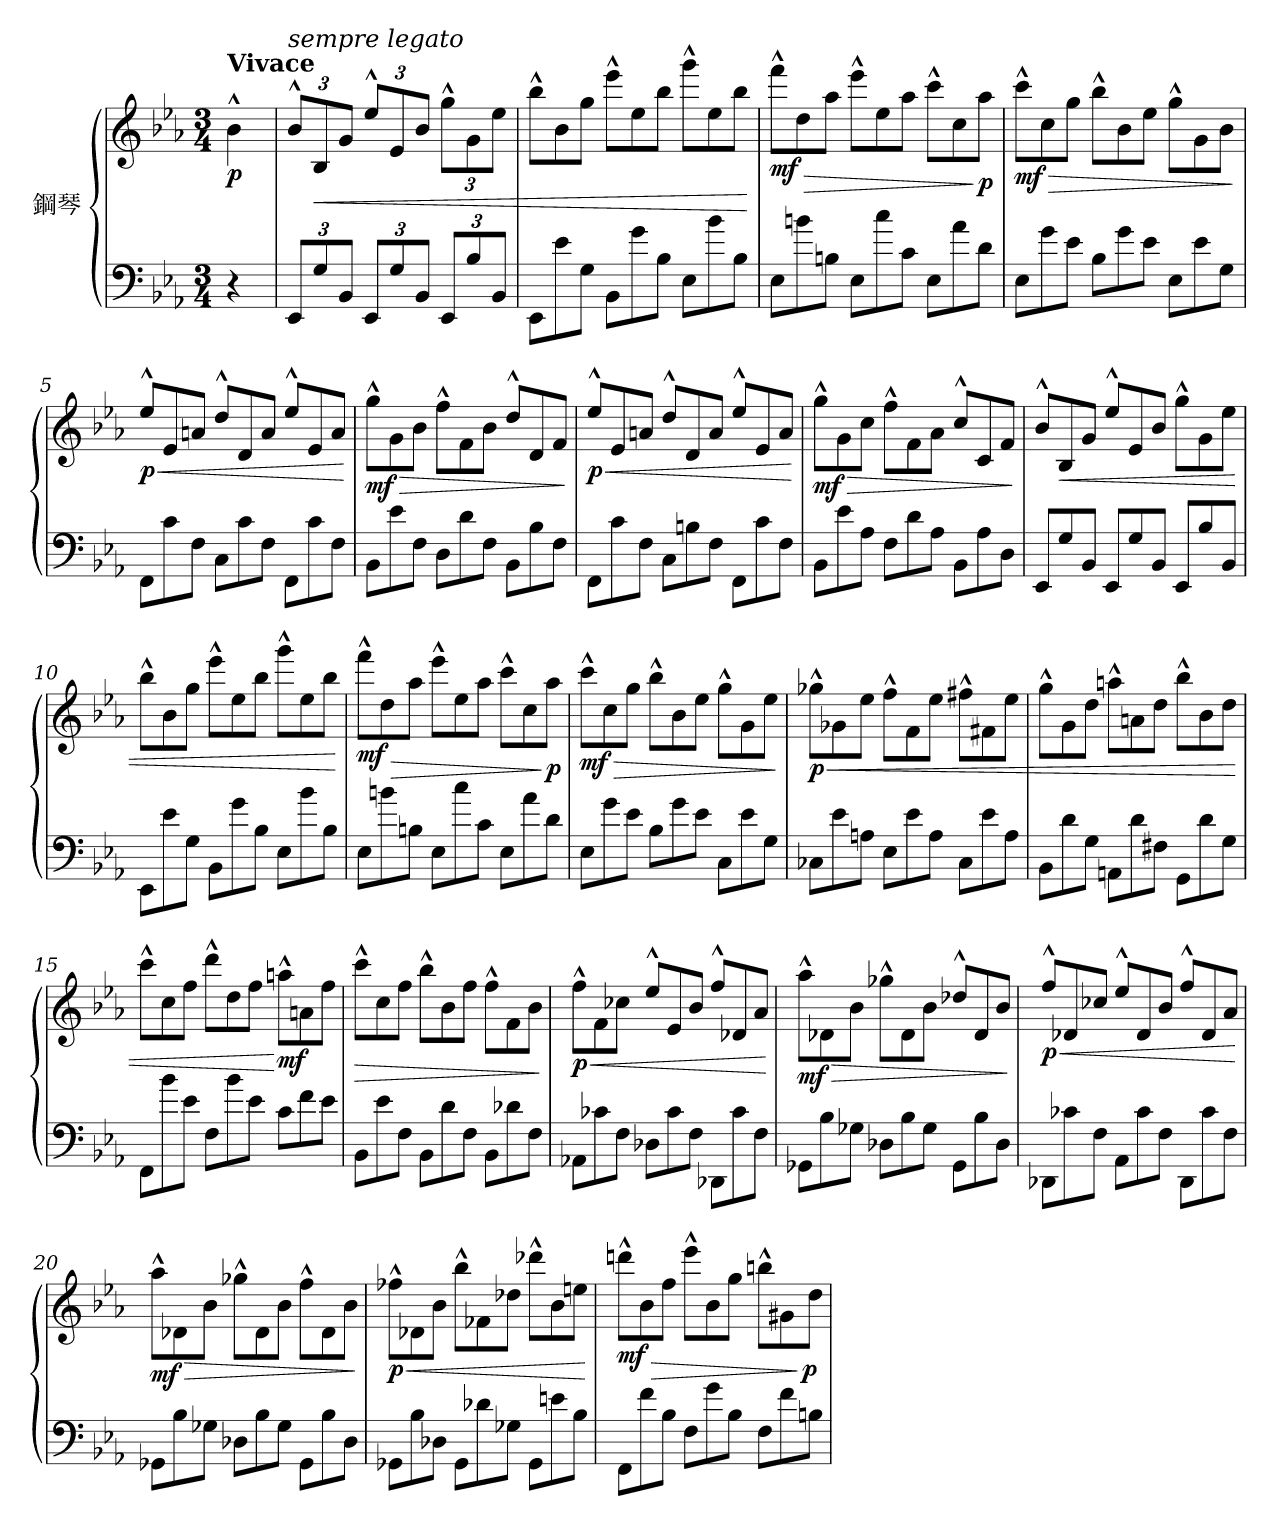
**kern	**kern	**dynam
*part1	*part1	*part1
*staff2	*staff1	*staff1/2
*I"鋼琴	*	*
*clefF4	*clefG2	*
*k[b-e-a-]	*k[b-e-a-]	*
*M3/4	*M3/4	*
*MM120	*MM120	*
=	=	=
!	!LO:TX:a:B:t=Vivace	!
!	!	!LO:DY:b
4r	4b-^^\	p
=1	=1	=1
*Xbrackettup	*Xbrackettup	*
*	*MM140	*
!	!LO:TX:a:i:t=sempre legato	!
12EE-/L	12b-^^/L	.
!	!	!LO:HP:b
12G/	12B-/	<
12BB-/J	12g/J	.
*	*MM160	*
12EE-/L	12ee-^^/L	.
12G/	12e-/	.
12BB-/J	12b-/J	.
*	*MM180	*
12EE-/L	12gg^^\L	.
12B-/	12g\	.
12BB-/J	12ee-\J	.
=2	=2	=2
*Xtuplet	*Xtuplet	*
*	*MM188	*
12EE-\L	12bb-^^\L	.
12e-\	12b-\	.
12G\J	12gg\J	.
12BB-\L	12eee-^^\L	.
12g\	12ee-\	.
12B-\J	12bb-\J	.
12E-\L	12ggg^^\L	.
12b-\	12ee-\	.
12B-\J	12bb-\J	.
.	.	[
=3	=3	=3
!	!	!LO:HP:b
!	!	!LO:DY:n=1:b
12E-\L	12fff^^\L	> mf
12bn\	12dd\	.
12Bn\J	12aa-\J	.
12E-\L	12eee-^^\L	.
12cc\	12ee-\	.
12c\J	12aa-\J	.
12E-\L	12ccc^^\L	.
12a-\	12cc\	.
!	!	!LO:DY:n=2:b
12d\J	12aa-\J	] p
!!LO:LB:g=z
=4	=4	=4
!	!	!LO:HP:b
!	!	!LO:DY:n=1:b
12E-\L	12ccc^^\L	> mf
12g\	12cc\	.
12e-\J	12gg\J	.
12B-\L	12bb-^^\L	.
12g\	12b-\	.
12e-\J	12ee-\J	.
12E-\L	12gg^^\L	.
12e-\	12g\	.
12G\J	12b-\J	.
.	.	]
=5	=5	=5
!	!	!LO:HP:b
!	!	!LO:DY:n=1:b
12FF\L	12ee-^^/L	< p
12c\	12e-/	.
12F\J	12an/J	.
12C\L	12dd^^/L	.
12c\	12d/	.
12F\J	12a/J	.
12FF\L	12ee-^^/L	.
12c\	12e-/	.
12F\J	12a/J	.
.	.	[
=6	=6	=6
!	!	!LO:HP:b
!	!	!LO:DY:n=1:b
12BB-\L	12gg^^\L	> mf
12e-\	12g\	.
12F\J	12b-\J	.
12D\L	12ff^^\L	.
12d\	12f\	.
12F\J	12b-\J	.
12BB-\L	12dd^^/L	.
12B-\	12d/	.
12F\J	12f/J	.
.	.	]
=7	=7	=7
!	!	!LO:HP:b
!	!	!LO:DY:n=1:b
12FF\L	12ee-^^/L	< p
12c\	12e-/	.
12F\J	12an/J	.
12C\L	12dd^^/L	.
12Bn\	12d/	.
12F\J	12a/J	.
12FF\L	12ee-^^/L	.
12c\	12e-/	.
12F\J	12a/J	.
.	.	[
!!LO:LB:g=z
=8	=8	=8
!	!	!LO:HP:b
!	!	!LO:DY:n=1:b
12BB-\L	12gg^^\L	> mf
12e-\	12g\	.
12A-\J	12cc\J	.
12F\L	12ff^^\L	.
12d\	12f\	.
12A-\J	12a-\J	.
12BB-\L	12cc^^/L	.
12A-\	12c/	.
12D\J	12f/J	.
.	.	]
=9	=9	=9
12EE-/L	12b-^^/L	.
!	!	!LO:HP:b
12G/	12B-/	<
12BB-/J	12g/J	.
12EE-/L	12ee-^^/L	.
12G/	12e-/	.
12BB-/J	12b-/J	.
12EE-/L	12gg^^\L	.
12B-/	12g\	.
12BB-/J	12ee-\J	.
=10	=10	=10
12EE-\L	12bb-^^\L	.
12e-\	12b-\	.
12G\J	12gg\J	.
12BB-\L	12eee-^^\L	.
12g\	12ee-\	.
12B-\J	12bb-\J	.
12E-\L	12ggg^^\L	.
12b-\	12ee-\	.
12B-\J	12bb-\J	.
.	.	[
=11	=11	=11
!	!	!LO:HP:b
!	!	!LO:DY:n=1:b
12E-\L	12fff^^\L	> mf
12bn\	12dd\	.
12Bn\J	12aa-\J	.
12E-\L	12eee-^^\L	.
12cc\	12ee-\	.
12c\J	12aa-\J	.
12E-\L	12ccc^^\L	.
12a-\	12cc\	.
!	!	!LO:DY:n=2:b
12d\J	12aa-\J	] p
!!LO:LB:g=z
=12	=12	=12
!	!	!LO:HP:b
!	!	!LO:DY:n=1:b
12E-\L	12ccc^^\L	> mf
12g\	12cc\	.
12e-\J	12gg\J	.
12B-\L	12bb-^^\L	.
12g\	12b-\	.
12e-\J	12ee-\J	.
12C\L	12gg^^\L	.
12e-\	12g\	.
12G\J	12ee-\J	.
.	.	]
=13	=13	=13
!	!	!LO:HP:b
!	!	!LO:DY:n=1:b
12C-X\L	12gg-X^^\L	< p
12e-\	12g-X\	.
12An\J	12ee-\J	.
12E-\L	12ff^^\L	.
12e-\	12f\	.
12A\J	12ee-\J	.
12C-\L	12ff#X^^\L	.
12e-\	12f#X\	.
12A\J	12ee-\J	.
=14	=14	=14
12BB-\L	12gg^^\L	.
12d\	12g\	.
12G\J	12dd\J	.
12AAn\L	12aan^^\L	.
12d\	12an\	.
12F#X\J	12dd\J	.
12GG\L	12bb-^^\L	.
12d\	12b-\	.
12G\J	12dd\J	.
=15	=15	=15
12FF\L	12ccc^^\L	.
12b-\	12cc\	.
12e-\J	12ff\J	.
12F\L	12ddd^^\L	.
12b-\	12dd\	.
12e-\J	12ff\J	.
!	!	!LO:DY:n=1:b
12c\L	12aan^^\L	[ mf
12f\	12an\	.
12e-\J	12ff\J	.
!!LO:LB:g=z
=16	=16	=16
!	!	!LO:HP:b
12BB-\L	12ccc^^\L	>
12e-\	12cc\	.
12F\J	12ff\J	.
12BB-\L	12bb-^^\L	.
12d\	12b-\	.
12F\J	12ff\J	.
12BB-\L	12ff^^\L	.
12d-X\	12f\	.
12F\J	12b-\J	.
.	.	]
=17	=17	=17
!	!	!LO:HP:b
!	!	!LO:DY:n=1:b
12AA-X\L	12ff^^\L	< p
12c-X\	12f\	.
12F\J	12cc-X\J	.
12D-X\L	12ee-^^/L	.
12c-\	12e-/	.
12F\J	12b-/J	.
12DD-X\L	12ff^^/L	.
12c-\	12d-X/	.
12F\J	12a-/J	.
.	.	[
=18	=18	=18
!	!	!LO:HP:b
!	!	!LO:DY:n=1:b
12GG-X\L	12aa-^^\L	> mf
12B-\	12d-X\	.
12G-X\J	12b-\J	.
12D-X\L	12gg-X^^\L	.
12B-\	12d-\	.
12G-\J	12b-\J	.
12GG-\L	12dd-X^^/L	.
12B-\	12d-/	.
12D-\J	12b-/J	.
.	.	]
=19	=19	=19
!	!	!LO:HP:b
!	!	!LO:DY:n=1:b
12DD-X\L	12ff^^/L	< p
12c-X\	12d-X/	.
12F\J	12cc-X/J	.
12AA-\L	12ee-^^/L	.
12c-\	12d-/	.
12F\J	12b-/J	.
12DD-\L	12ff^^/L	.
12c-\	12d-/	.
12F\J	12a-/J	.
.	.	[
!!LO:LB:g=z
=20	=20	=20
!	!	!LO:HP:b
!	!	!LO:DY:n=1:b
12GG-X\L	12aa-^^\L	> mf
12B-\	12d-X\	.
12G-X\J	12b-\J	.
12D-X\L	12gg-X^^\L	.
12B-\	12d-\	.
12G-\J	12b-\J	.
12GG-\L	12ff^^\L	.
12B-\	12d-\	.
12D-\J	12b-\J	.
.	.	]
=21	=21	=21
!	!	!LO:HP:b
!	!	!LO:DY:n=1:b
12GG-X\L	12ff-X^^\L	< p
12B-\	12d-X\	.
12D-X\J	12b-\J	.
12GG-\L	12bb-^^\L	.
12d-X\	12f-X\	.
12G-X\J	12dd-X\J	.
12GG-\L	12ddd-X^^\L	.
12en\	12b-\	.
12B-\J	12een\J	.
.	.	[
=22	=22	=22
!	!	!LO:HP:b
!	!	!LO:DY:n=1:b
12FF\L	12dddn^^\L	> mf
12f\	12b-\	.
12B-\J	12ff\J	.
12F\L	12eee-^^\L	.
12g\	12b-\	.
12B-\J	12gg\J	.
12F\L	12bbn^^\L	.
12f\	12g#X\	.
!	!	!LO:DY:n=2:b
12Bn\J	12dd\J	] p
=	=	=
*-	*-	*-
